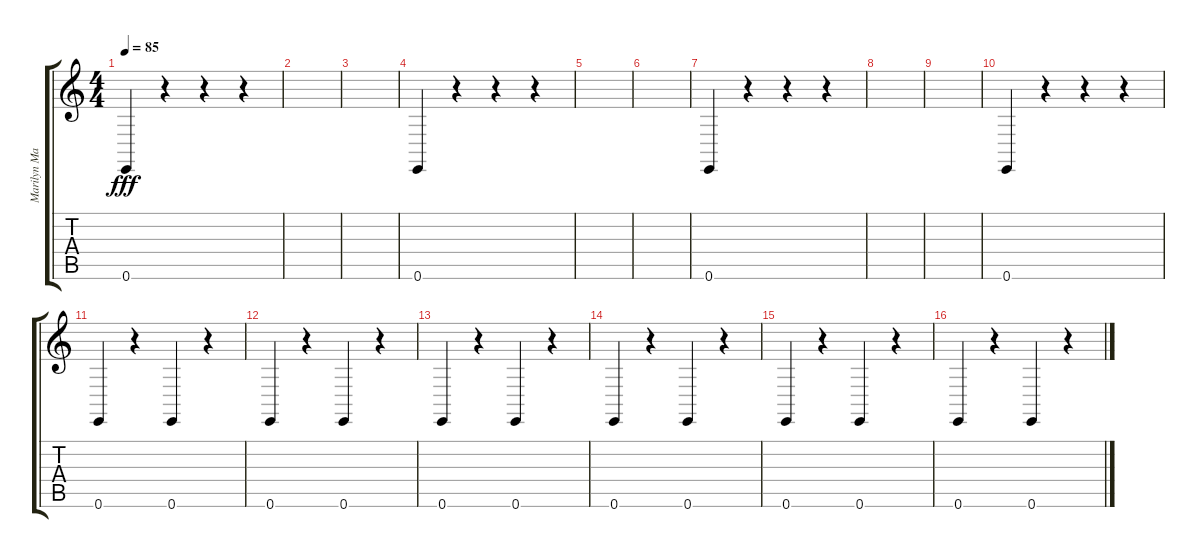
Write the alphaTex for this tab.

\track ("Marilyn Manson (scab loop)" "Marilyn Ma") {instrument breathnoise}
\staff {score tabs}
\tuning (E4 B3 G3 D3 A2 E2) {hide}
\ts (4 4)
\tempo 85
\clef g2
\ks c
0.6.4{dy fff} r.4 r.4 r.4 |
|
|
0.6.4 r.4 r.4 r.4 |
|
|
0.6.4 r.4 r.4 r.4 |
|
|
0.6.4 r.4 r.4 r.4 |
0.6.4 r.4 0.6.4 r.4 |
0.6.4 r.4 0.6.4 r.4 |
0.6.4 r.4 0.6.4 r.4 |
0.6.4 r.4 0.6.4 r.4 |
0.6.4 r.4 0.6.4 r.4 |
0.6.4 r.4 0.6.4 r.4
